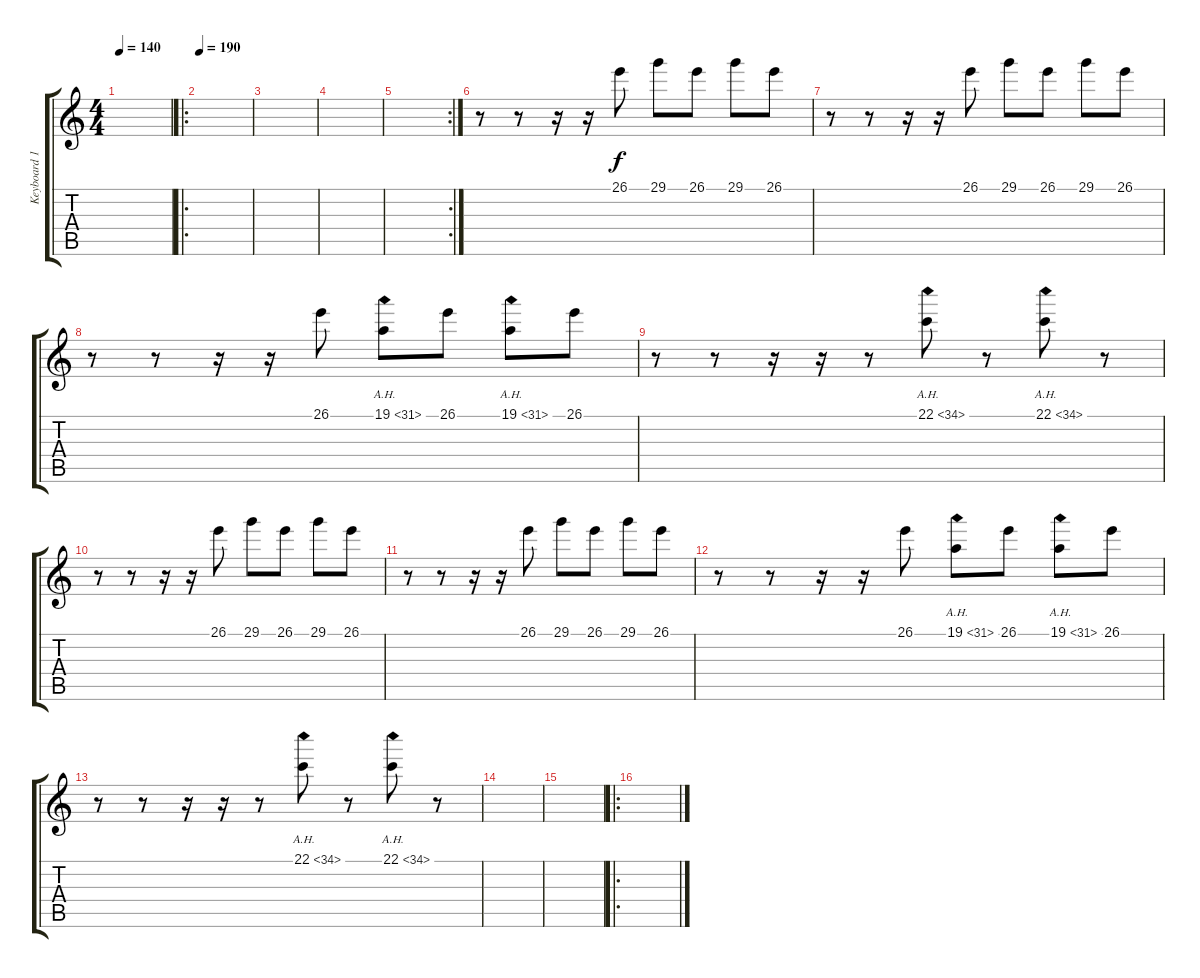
\track ("Keyboard 1" "Keyboard 1") {instrument churchorgan}
\staff {score tabs}
\tuning (D4 A3 F3 C3 G2 D2) {hide}
\ts (4 4)
\tempo 140
\clef g2
\ks c
|
\ro
\tempo 190
|
|
|
\rc 2
|
r.8{volume 16 instrument stringensemble1} r.8 r.16 r.16 26.1.8{dy f} 29.1.8 26.1.8 29.1.8 26.1.8 |
r.8 r.8 r.16 r.16 26.1.8 29.1.8 26.1.8 29.1.8 26.1.8 |
r.8 r.8 r.16 r.16 26.1.8 19.1{ah 12}.8 26.1.8 19.1{ah 12}.8 26.1.8 |
r.8 r.8 r.16 r.16 r.8 22.1{ah 12}.8 r.8 22.1{ah 12}.8 r.8 |
r.8 r.8 r.16 r.16 26.1.8 29.1.8 26.1.8 29.1.8 26.1.8 |
r.8 r.8 r.16 r.16 26.1.8 29.1.8 26.1.8 29.1.8 26.1.8 |
r.8 r.8 r.16 r.16 26.1.8 19.1{ah 12}.8 26.1.8 19.1{ah 12}.8 26.1.8 |
r.8 r.8 r.16 r.16 r.8 22.1{ah 12}.8 r.8 22.1{ah 12}.8 r.8 |
|
|
\ro
